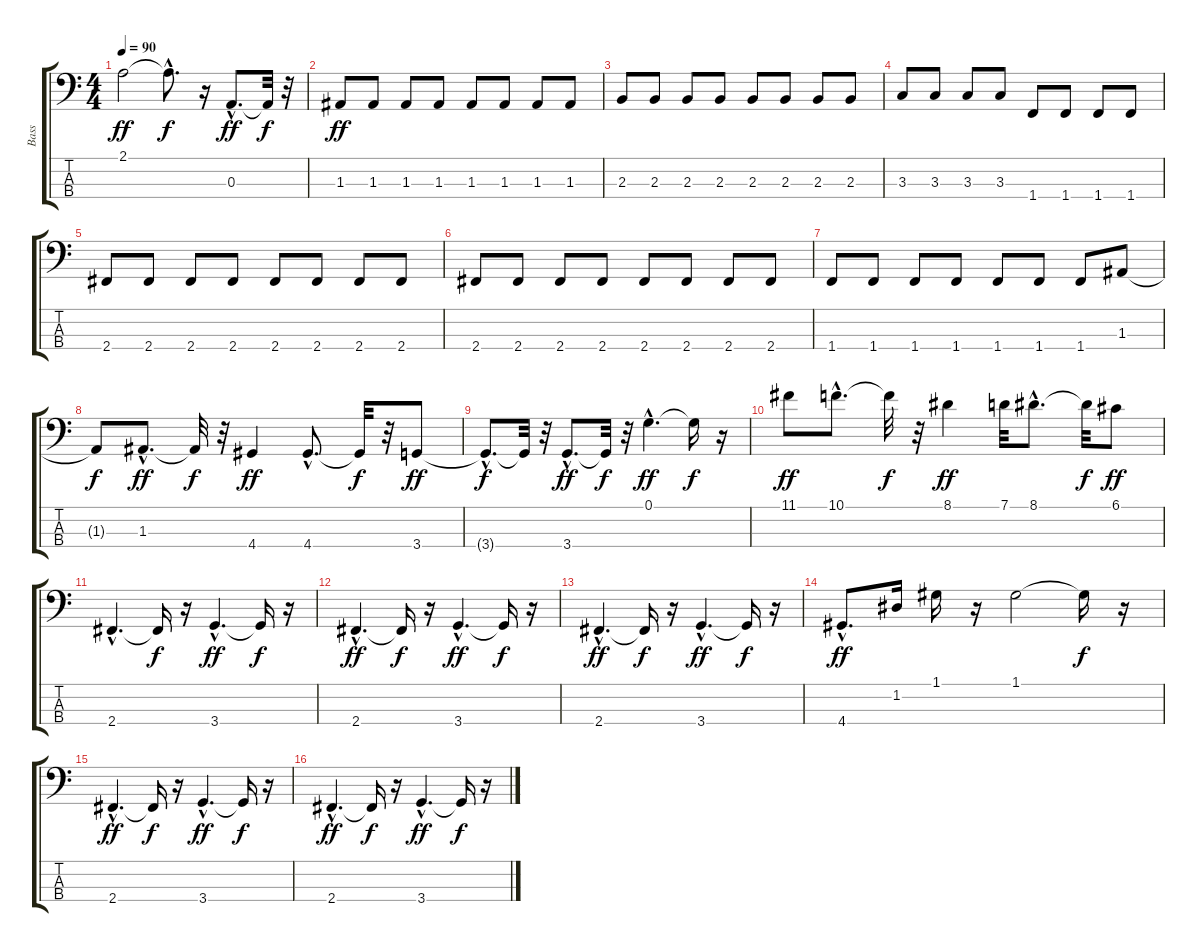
\track ("Bass" "Bass") {instrument electricbassfinger}
\staff {score tabs}
\tuning (G2 D2 A1 E1) {hide}
\ts (4 4)
\tempo 90
\clef f4
\ks c
2.1.2{dy ff} 2.1{hac t}.8{d dy f} r.16 0.3{hac}.8{d dy ff} 0.3{t}.32{dy f} r.32 |
1.3.8{dy ff} 1.3.8 1.3.8 1.3.8 1.3.8 1.3.8 1.3.8 1.3.8 |
2.3.8 2.3.8 2.3.8 2.3.8 2.3.8 2.3.8 2.3.8 2.3.8 |
3.3.8 3.3.8 3.3.8 3.3.8 1.4.8 1.4.8 1.4.8 1.4.8 |
2.4.8 2.4.8 2.4.8 2.4.8 2.4.8 2.4.8 2.4.8 2.4.8 |
2.4.8 2.4.8 2.4.8 2.4.8 2.4.8 2.4.8 2.4.8 2.4.8 |
1.4.8 1.4.8 1.4.8 1.4.8 1.4.8 1.4.8 1.4.8 1.3.8 |
1.3{t}.8{dy f} 1.3{hac}.8{d dy ff} 1.3{t}.32{dy f} r.32 4.4.4{dy ff} 4.4{hac}.8{d} 4.4{t}.32{dy f} r.32 3.4.8{dy ff} |
3.4{hac t}.8{d dy f} 3.4{t}.32 r.32 3.4{hac}.8{d dy ff} 3.4{t}.32{dy f} r.32 0.1{hac}.4{d dy ff} 0.1{t}.16{dy f} r.16 |
11.1.8{dy ff} 10.1{hac}.8{d} 10.1{t}.32{dy f} r.32 8.1.4{dy ff} 7.1.32 8.1{hac}.8{d} 8.1{t}.32{dy f} 6.1.8{dy ff} |
2.4{hac}.4{d} 2.4{t}.16{dy f} r.16 3.4{hac}.4{d dy ff} 3.4{t}.16{dy f} r.16 |
2.4{hac}.4{d dy ff} 2.4{t}.16{dy f} r.16 3.4{hac}.4{d dy ff} 3.4{t}.16{dy f} r.16 |
2.4{hac}.4{d dy ff} 2.4{t}.16{dy f} r.16 3.4{hac}.4{d dy ff} 3.4{t}.16{dy f} r.16 |
4.4{hac}.8{d dy ff} 1.2.16 1.1.16 r.16 1.1.2 1.1{t}.16{dy f} r.16 |
2.4{hac}.4{d dy ff} 2.4{t}.16{dy f} r.16 3.4{hac}.4{d dy ff} 3.4{t}.16{dy f} r.16 |
2.4{hac}.4{d dy ff} 2.4{t}.16{dy f} r.16 3.4{hac}.4{d dy ff} 3.4{t}.16{dy f} r.16
